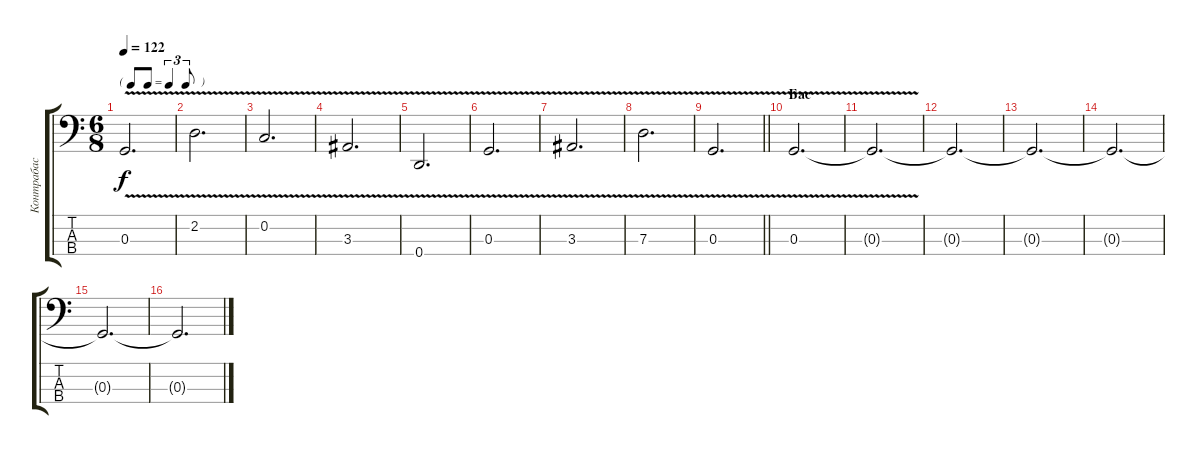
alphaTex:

\track ("Контрабас" "Контрабас") {instrument contrabass}
\staff {score tabs}
\tuning (F2 C2 G1 D1) {hide}
\ts (6 8)
\tf triplet8th
\tempo 122
\clef f4
\ks c
0.3{v}.2{d dy f} |
2.2{v}.2{d} |
0.2{v}.2{d} |
3.3{v}.2{d} |
0.4{v}.2{d} |
0.3{v}.2{d} |
3.3{v}.2{d} |
7.3{v}.2{d} |
\barLineRight lightlight
0.3{v}.2{d} |
\section ("" "Бас ")
0.3{v}.2{d} |
0.3{t}.2{d} |
0.3{t}.2{d} |
0.3{t}.2{d} |
0.3{t}.2{d} |
0.3{t}.2{d} |
0.3{t}.2{d}
